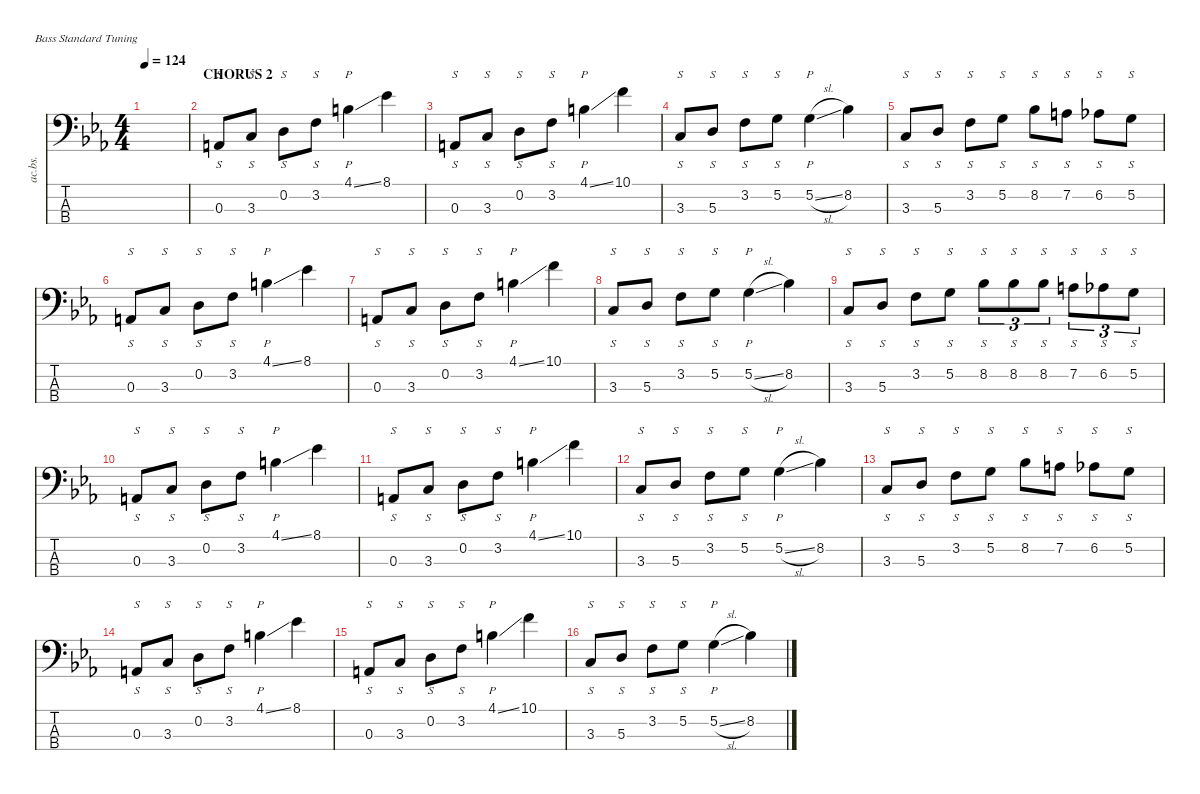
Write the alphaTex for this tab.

\defaultSystemsLayout 4
\hideDynamics
\bracketExtendMode nobrackets
\otherSystemsTrackNameOrientation horizontal
\track ("Acoustic Bass" "ac.bs.") {instrument acousticbass}
\staff {score tabs}
\tuning (G2 D2 A1 E1)
\ts (4 4)
\tempo 124
\clef f4
\ks cminor
|
\section ("" "CHORUS 2")
0.3{acc forcenatural}.8{s beam Up} 3.3{acc forcenatural}.8{s beam Up} 0.2{acc forcenatural}.8{s beam Down} 3.2{acc forcenatural}.8{s beam Down} 4.1{ss acc forcenatural}.4{p beam Down} 8.1{acc b}.4{beam Down} |
0.3{acc forcenatural}.8{s beam Up} 3.3{acc forcenatural}.8{s beam Up} 0.2{acc forcenatural}.8{s beam Down} 3.2{acc forcenatural}.8{s beam Down} 4.1{ss acc forcenatural}.4{p beam Down} 10.1{acc forcenatural}.4{beam Down} |
3.3{acc forcenatural}.8{s beam Up} 5.3{acc forcenatural}.8{s beam Up} 3.2{acc forcenatural}.8{s beam Down} 5.2{acc forcenatural}.8{s beam Down} 5.2{sl acc forcenatural}.4{p beam Down} 8.2{acc b}.4{beam Down} |
3.3{acc forcenatural}.8{s beam Up} 5.3{acc forcenatural}.8{s beam Up} 3.2{acc forcenatural}.8{s beam Down} 5.2{acc forcenatural}.8{s beam Down} 8.2{acc b}.8{s beam Down} 7.2{acc forcenatural}.8{s beam Down} 6.2{acc b}.8{s beam Down} 5.2{acc forcenatural}.8{s beam Down} |
0.3{acc forcenatural}.8{s beam Up} 3.3{acc forcenatural}.8{s beam Up} 0.2{acc forcenatural}.8{s beam Down} 3.2{acc forcenatural}.8{s beam Down} 4.1{ss acc forcenatural}.4{p beam Down} 8.1{acc b}.4{beam Down} |
0.3{acc forcenatural}.8{s beam Up} 3.3{acc forcenatural}.8{s beam Up} 0.2{acc forcenatural}.8{s beam Down} 3.2{acc forcenatural}.8{s beam Down} 4.1{ss acc forcenatural}.4{p beam Down} 10.1{acc forcenatural}.4{beam Down} |
3.3{acc forcenatural}.8{s beam Up} 5.3{acc forcenatural}.8{s beam Up} 3.2{acc forcenatural}.8{s beam Down} 5.2{acc forcenatural}.8{s beam Down} 5.2{sl acc forcenatural}.4{p beam Down} 8.2{acc b}.4{beam Down} |
3.3{acc forcenatural}.8{s beam Up} 5.3{acc forcenatural}.8{s beam Up} 3.2{acc forcenatural}.8{s beam Down} 5.2{acc forcenatural}.8{s beam Down} 8.2{acc b}.8{s tu (3 2) beam Down} 8.2{acc b}.8{s tu (3 2) beam Down} 8.2{acc b}.8{s tu (3 2) beam Down} 7.2{acc forcenatural}.8{s tu (3 2) beam Down} 6.2{acc b}.8{s tu (3 2) beam Down} 5.2{acc forcenatural}.8{s tu (3 2) beam Down} |
0.3{acc forcenatural}.8{s beam Up} 3.3{acc forcenatural}.8{s beam Up} 0.2{acc forcenatural}.8{s beam Down} 3.2{acc forcenatural}.8{s beam Down} 4.1{ss acc forcenatural}.4{p beam Down} 8.1{acc b}.4{beam Down} |
0.3{acc forcenatural}.8{s beam Up} 3.3{acc forcenatural}.8{s beam Up} 0.2{acc forcenatural}.8{s beam Down} 3.2{acc forcenatural}.8{s beam Down} 4.1{ss acc forcenatural}.4{p beam Down} 10.1{acc forcenatural}.4{beam Down} |
3.3{acc forcenatural}.8{s beam Up} 5.3{acc forcenatural}.8{s beam Up} 3.2{acc forcenatural}.8{s beam Down} 5.2{acc forcenatural}.8{s beam Down} 5.2{sl acc forcenatural}.4{p beam Down} 8.2{acc b}.4{beam Down} |
3.3{acc forcenatural}.8{s beam Up} 5.3{acc forcenatural}.8{s beam Up} 3.2{acc forcenatural}.8{s beam Down} 5.2{acc forcenatural}.8{s beam Down} 8.2{acc b}.8{s beam Down} 7.2{acc forcenatural}.8{s beam Down} 6.2{acc b}.8{s beam Down} 5.2{acc forcenatural}.8{s beam Down} |
0.3{acc forcenatural}.8{s beam Up} 3.3{acc forcenatural}.8{s beam Up} 0.2{acc forcenatural}.8{s beam Down} 3.2{acc forcenatural}.8{s beam Down} 4.1{ss acc forcenatural}.4{p beam Down} 8.1{acc b}.4{beam Down} |
0.3{acc forcenatural}.8{s beam Up} 3.3{acc forcenatural}.8{s beam Up} 0.2{acc forcenatural}.8{s beam Down} 3.2{acc forcenatural}.8{s beam Down} 4.1{ss acc forcenatural}.4{p beam Down} 10.1{acc forcenatural}.4{beam Down} |
3.3{acc forcenatural}.8{s beam Up} 5.3{acc forcenatural}.8{s beam Up} 3.2{acc forcenatural}.8{s beam Down} 5.2{acc forcenatural}.8{s beam Down} 5.2{sl acc forcenatural}.4{p beam Down} 8.2{acc b}.4{beam Down}
